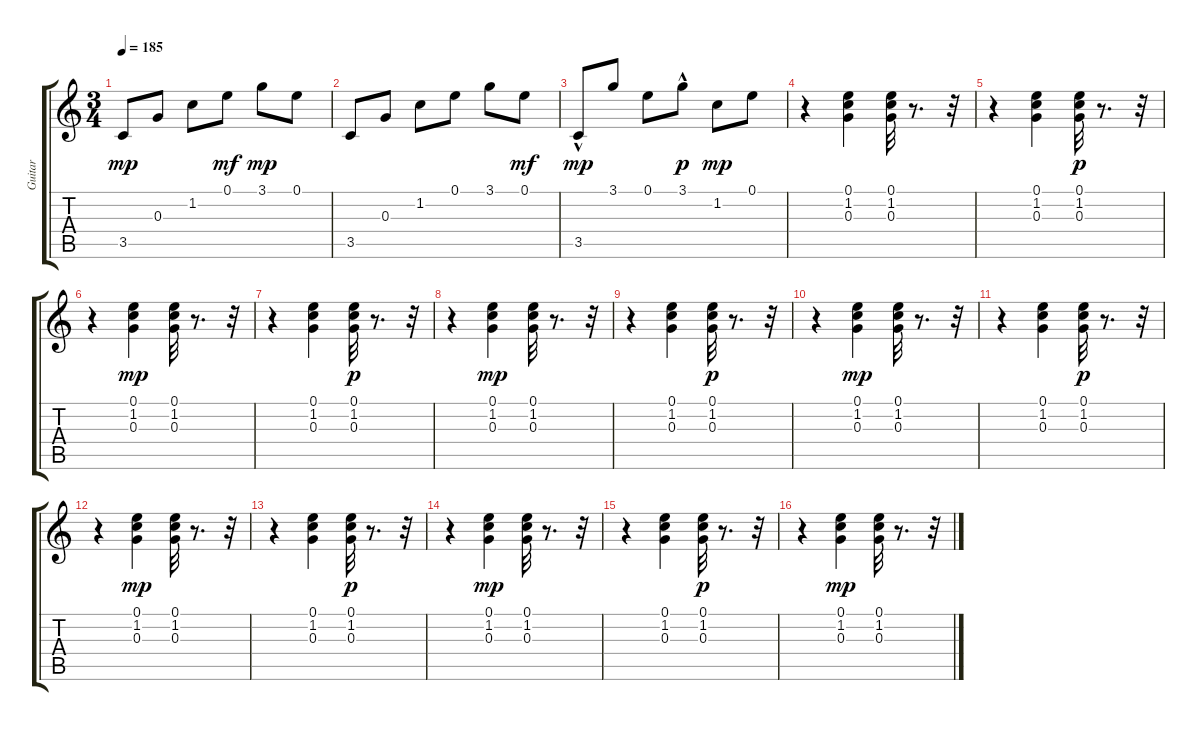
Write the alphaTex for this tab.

\track ("Guitar " "Guitar ") {instrument acousticguitarnylon}
\staff {score tabs}
\tuning (E4 B3 G3 D3 A2 E2) {hide}
\ts (3 4)
\tempo 185
\clef g2
\ks c
3.5.8{dy mp} 0.3.8 1.2.8 0.1.8{dy mf} 3.1.8{dy mp} 0.1.8 |
3.5.8 0.3.8 1.2.8 0.1.8 3.1.8 0.1.8{dy mf} |
3.5{hac}.8{dy mp} 3.1.8 0.1.8 3.1{hac}.8{dy p} 1.2.8{dy mp} 0.1.8 |
r.4 (0.1 1.2 0.3).4 (0.1 1.2 0.3).32 r.8{d} r.32 |
r.4 (0.1 1.2 0.3).4 (0.1 1.2 0.3).32{dy p} r.8{d} r.32 |
r.4 (0.1 1.2 0.3).4{dy mp} (0.1 1.2 0.3).32 r.8{d} r.32 |
r.4 (0.1 1.2 0.3).4 (0.1 1.2 0.3).32{dy p} r.8{d} r.32 |
r.4 (0.1 1.2 0.3).4{dy mp} (0.1 1.2 0.3).32 r.8{d} r.32 |
r.4 (0.1 1.2 0.3).4 (0.1 1.2 0.3).32{dy p} r.8{d} r.32 |
r.4 (0.1 1.2 0.3).4{dy mp} (0.1 1.2 0.3).32 r.8{d} r.32 |
r.4 (0.1 1.2 0.3).4 (0.1 1.2 0.3).32{dy p} r.8{d} r.32 |
r.4 (0.1 1.2 0.3).4{dy mp} (0.1 1.2 0.3).32 r.8{d} r.32 |
r.4 (0.1 1.2 0.3).4 (0.1 1.2 0.3).32{dy p} r.8{d} r.32 |
r.4 (0.1 1.2 0.3).4{dy mp} (0.1 1.2 0.3).32 r.8{d} r.32 |
r.4 (0.1 1.2 0.3).4 (0.1 1.2 0.3).32{dy p} r.8{d} r.32 |
r.4 (0.1 1.2 0.3).4{dy mp} (0.1 1.2 0.3).32 r.8{d} r.32
